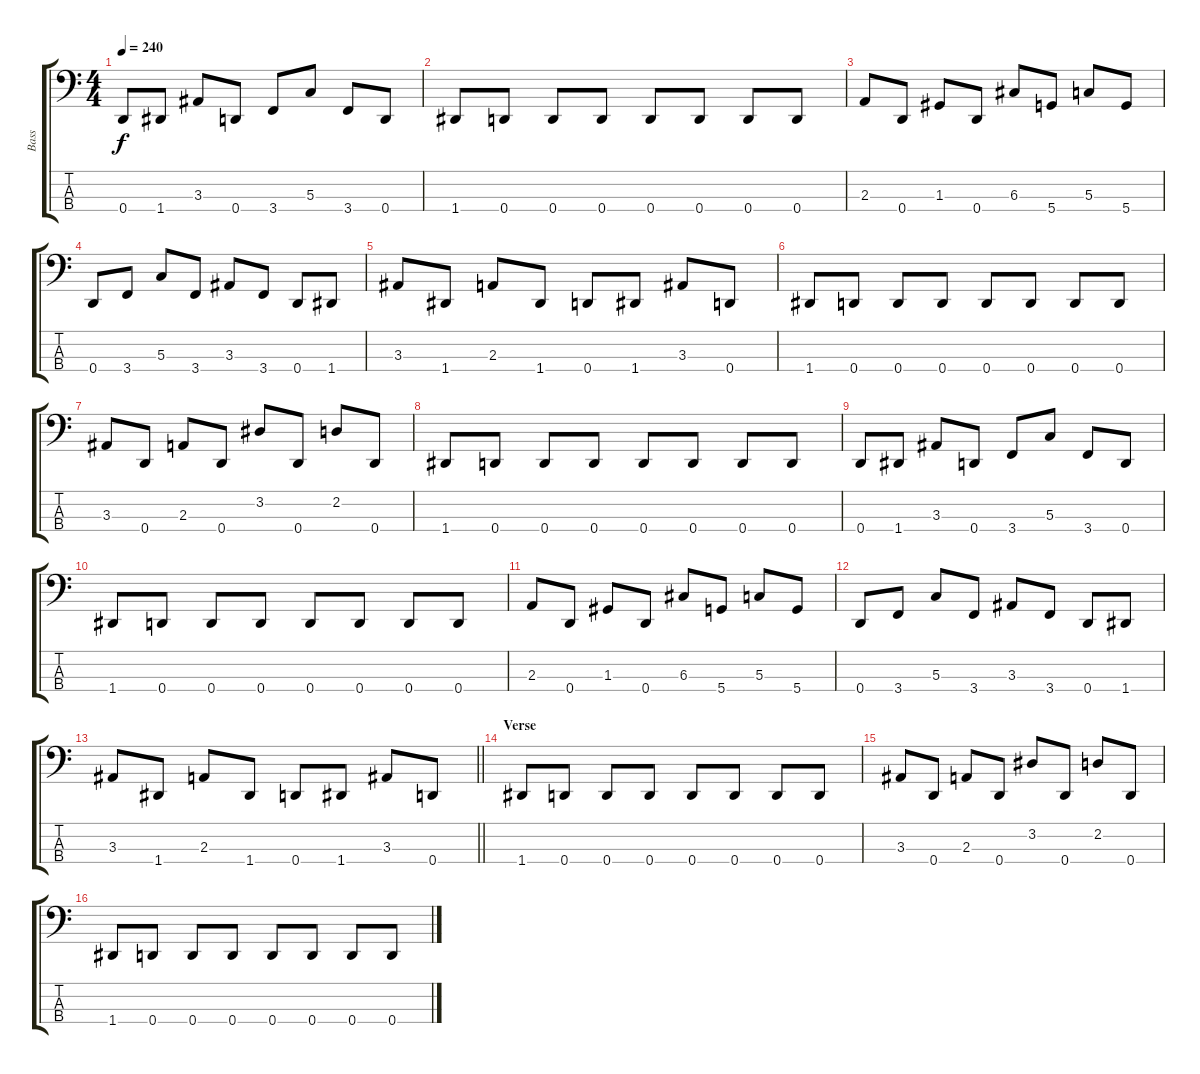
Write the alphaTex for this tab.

\track ("Bass" "Bass") {instrument electricbasspick}
\staff {score tabs}
\tuning (F2 C2 G1 D1) {hide}
\ts (4 4)
\tempo 240
\clef f4
\ks c
0.4.8{dy f} 1.4.8 3.3.8 0.4.8 3.4.8 5.3.8 3.4.8 0.4.8 |
1.4.8 0.4.8 0.4.8 0.4.8 0.4.8 0.4.8 0.4.8 0.4.8 |
2.3.8 0.4.8 1.3.8 0.4.8 6.3.8 5.4.8 5.3.8 5.4.8 |
0.4.8 3.4.8 5.3.8 3.4.8 3.3.8 3.4.8 0.4.8 1.4.8 |
3.3.8 1.4.8 2.3.8 1.4.8 0.4.8 1.4.8 3.3.8 0.4.8 |
1.4.8 0.4.8 0.4.8 0.4.8 0.4.8 0.4.8 0.4.8 0.4.8 |
3.3.8 0.4.8 2.3.8 0.4.8 3.2.8 0.4.8 2.2.8 0.4.8 |
1.4.8 0.4.8 0.4.8 0.4.8 0.4.8 0.4.8 0.4.8 0.4.8 |
0.4.8 1.4.8 3.3.8 0.4.8 3.4.8 5.3.8 3.4.8 0.4.8 |
1.4.8 0.4.8 0.4.8 0.4.8 0.4.8 0.4.8 0.4.8 0.4.8 |
2.3.8 0.4.8 1.3.8 0.4.8 6.3.8 5.4.8 5.3.8 5.4.8 |
0.4.8 3.4.8 5.3.8 3.4.8 3.3.8 3.4.8 0.4.8 1.4.8 |
\barLineRight lightlight
3.3.8 1.4.8 2.3.8 1.4.8 0.4.8 1.4.8 3.3.8 0.4.8 |
\section ("" "Verse")
1.4.8 0.4.8 0.4.8 0.4.8 0.4.8 0.4.8 0.4.8 0.4.8 |
3.3.8 0.4.8 2.3.8 0.4.8 3.2.8 0.4.8 2.2.8 0.4.8 |
1.4.8 0.4.8 0.4.8 0.4.8 0.4.8 0.4.8 0.4.8 0.4.8
